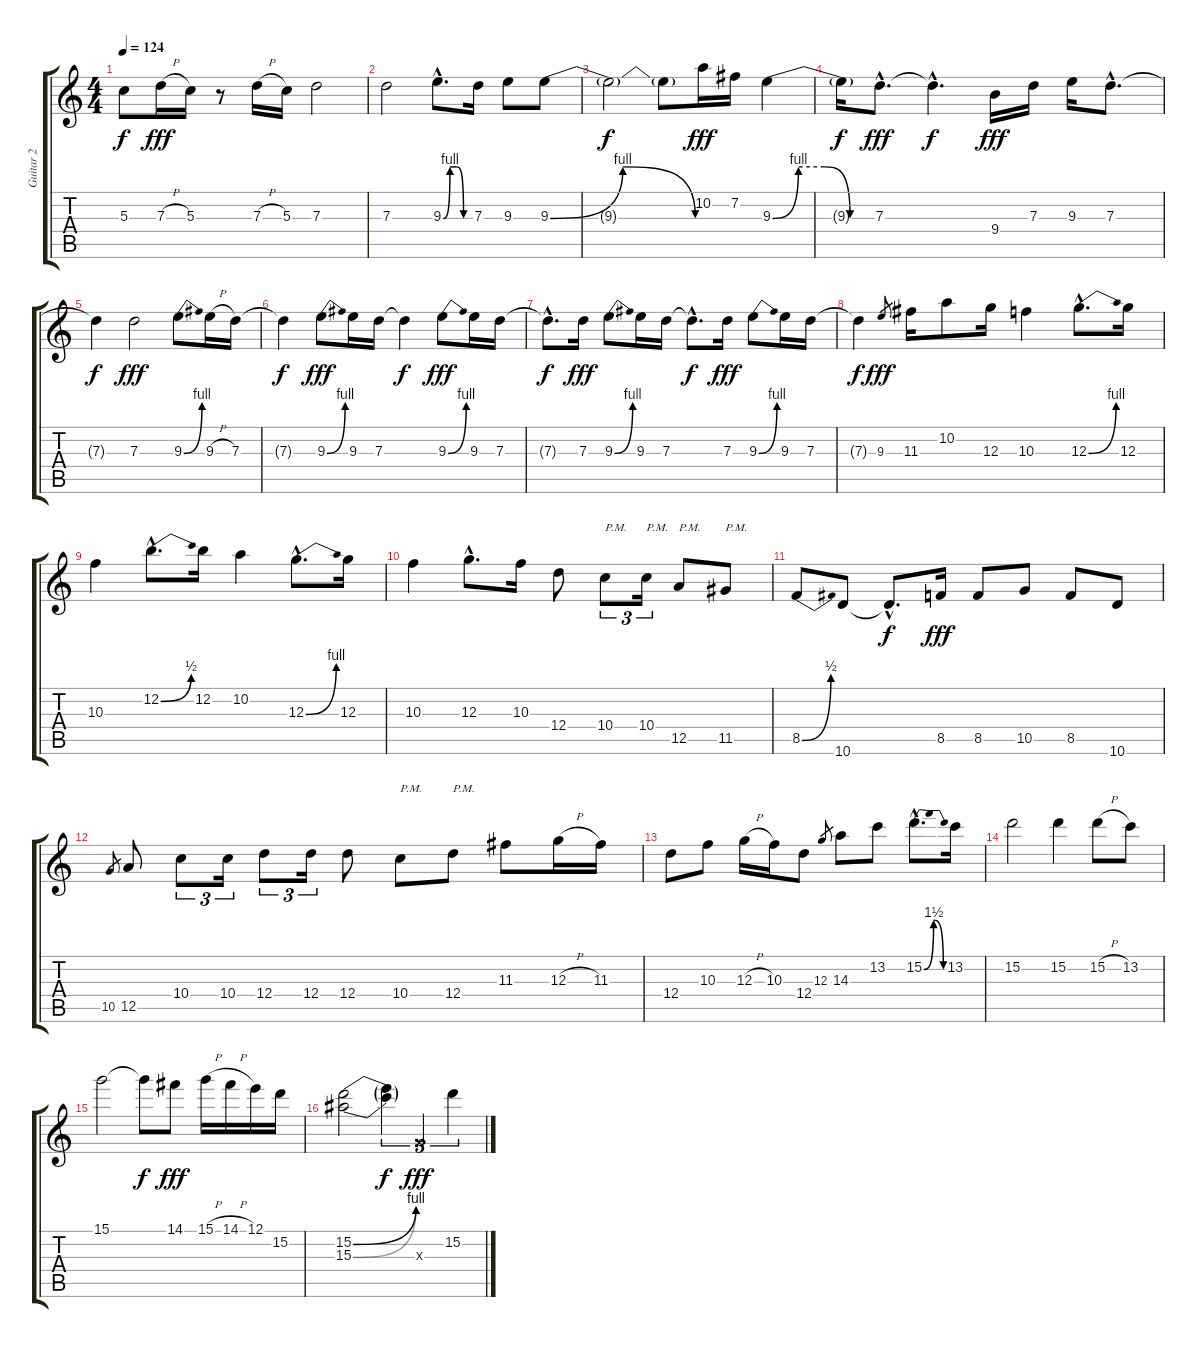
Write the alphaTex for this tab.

\track ("Guitar 2" "Guitar 2") {instrument distortionguitar}
\staff {score tabs}
\tuning (E4 B3 G3 D3 A2 E2) {hide}
\ts (4 4)
\tempo 124
\clef g2
\ks c
5.3{t}.8{dy f} 7.3{h}.16{dy fff} 5.3.16 r.8 7.3{h}.16 5.3.16 7.3.2 |
7.3.2 9.3{be (custom 0 0 15 4 30 4 45 0 60 0) hac}.8{d} 7.3.16 9.3.8 9.3{be (bendrelease 0 0 10 4 50 4 60 0)}.8 |
9.3{t}.2{dy f} 9.3{t}.8 10.2.16{dy fff} 7.2.16 9.3{be (custom 0 0 15 4 30 4 45 0 60 0)}.4 |
9.3{t}.16{dy f} 7.3{hac}.8{d dy fff} 7.3{hac t}.4{d dy f} 9.4.16{dy fff} 7.3.16 9.3.16 7.3{hac}.8{d} |
7.3{t}.4{dy f} 7.3.2{dy fff} 9.3{be (bend 0 0 60 4)}.8 9.3{h}.16 7.3.16 |
7.3{t}.4{dy f} 9.3{be (bend 0 0 60 4)}.8{dy fff} 9.3.16 7.3.16 7.3{t}.4{dy f} 9.3{be (bend 0 0 60 4)}.8{dy fff} 9.3.16 7.3.16 |
7.3{hac t}.8{d dy f} 7.3.16{dy fff} 9.3{be (bend 0 0 60 4)}.8 9.3.16 7.3.16 7.3{hac t}.8{d dy f} 7.3.16{dy fff} 9.3{be (bend 0 0 60 4)}.8 9.3.16 7.3.16 |
7.3{t}.4{dy f} 9.3.8{gr dy fff} 11.3.16 10.2.8 12.3.16 10.3.4 12.3{be (bend 0 0 60 4) hac}.8{d} 12.3.16 |
10.3.4 12.2{be (bend 0 0 60 2) hac}.8{d} 12.2.16 10.2.4 12.3{be (bend 0 0 60 4) hac}.8{d} 12.3.16 |
10.3.4 12.3{hac}.8{d} 10.3.16 12.4.8 10.4.8{tu (3 2) txt "P.M."} 10.4.16{tu (3 2) txt "P.M."} 12.5.8{txt "P.M."} 11.5.8{txt "P.M."} |
8.5{be (bend 0 0 60 2)}.8 10.6.8 10.6{hac t}.8{d dy f} 8.5.16{dy fff} 8.5.8 10.5.8 8.5.8 10.6.8 |
10.5.8{gr} 12.5.8 10.4.8{tu (3 2)} 10.4.16{tu (3 2)} 12.4.8{tu (3 2)} 12.4.16{tu (3 2)} 12.4.8 10.4.8{txt "P.M."} 12.4.8{txt "P.M."} 11.3.8 12.3{h}.16 11.3.16 |
12.4.8 10.3.8 12.3{h}.16 10.3.16 12.4.8 12.3.8{gr} 14.3.8 13.2.8 15.2{be (bendrelease 0 0 20 6 40 6 60 0) hac}.8{d} 13.2.16 |
15.2.2 15.2.4 15.2{h}.8 13.2.8 |
15.1.2 15.1{t}.8{dy f} 14.1.8{dy fff} 15.1{h}.16 14.1{h}.16 12.1.16 15.2.16 |
(15.2{be (bend 0 0 60 4)} 15.3{be (bend 0 0 60 4)}).2 (15.2{t} 15.3{t}).4{tu (3 2) dy f} 0.3{x}.4{tu (3 2) dy fff} 15.2.4{tu (3 2)}
